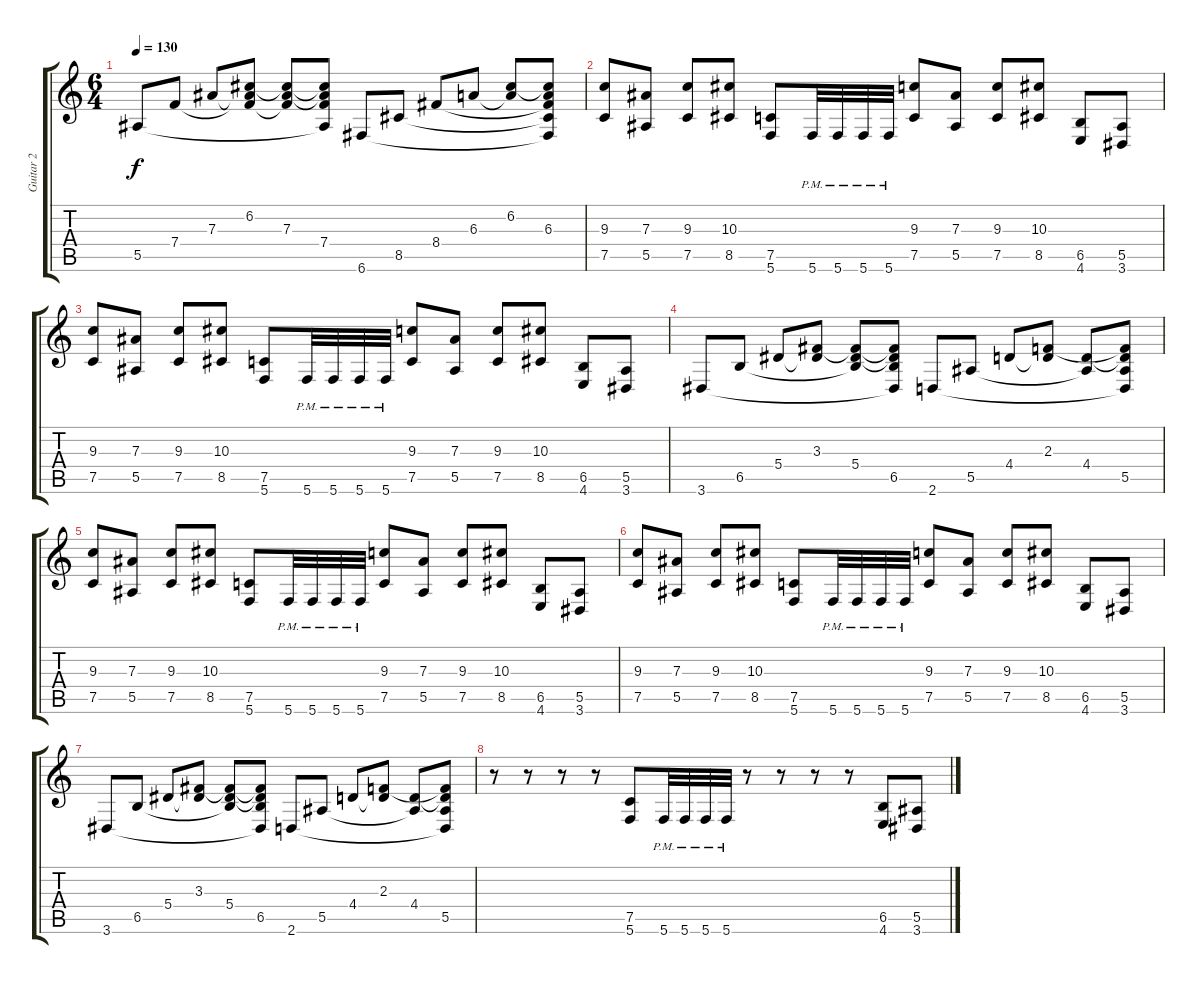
\track ("Guitar 2" "Guitar 2") {instrument distortionguitar}
\staff {score tabs}
\tuning (C4 G3 Eb3 Bb2 F2 C2) {hide}
\ts (6 4)
\tempo 130
\clef g2
\ks c
5.5.8{dy f} 7.4.8 7.3.8 (6.2 7.3{t} 7.4{t}).8 (6.2{t} 7.3 7.4{t}).8 (6.2{t} 7.3{t} 7.4 5.5{t}).8 6.6.8 8.5.8 8.4.8 6.3.8 (6.2 6.3{t}).8 (6.2{t} 6.3 8.4{t} 8.5{t} 6.6{t}).8 |
(9.3 7.5).8 (7.3 5.5).8 (9.3 7.5).8 (10.3 8.5).8 (7.5 5.6).8 5.6{pm}.32 5.6{pm}.32 5.6{pm}.32 5.6{pm}.32 (9.3 7.5).8 (7.3 5.5).8 (9.3 7.5).8 (10.3 8.5).8 (6.5 4.6).8 (5.5 3.6).8 |
(9.3 7.5).8 (7.3 5.5).8 (9.3 7.5).8 (10.3 8.5).8 (7.5 5.6).8 5.6{pm}.32 5.6{pm}.32 5.6{pm}.32 5.6{pm}.32 (9.3 7.5).8 (7.3 5.5).8 (9.3 7.5).8 (10.3 8.5).8 (6.5 4.6).8 (5.5 3.6).8 |
3.6.8 6.5.8 5.4.8 (3.3 5.4{t}).8 (3.3{t} 5.4 6.5{t}).8 (3.3{t} 5.4{t} 6.5 3.6{t}).8 2.6.8 5.5.8 4.4.8 (2.3 4.4{t}).8 (4.4 5.5{t}).8 (2.3{t} 4.4{t} 5.5 2.6{t}).8 |
(9.3 7.5).8 (7.3 5.5).8 (9.3 7.5).8 (10.3 8.5).8 (7.5 5.6).8 5.6{pm}.32 5.6{pm}.32 5.6{pm}.32 5.6{pm}.32 (9.3 7.5).8 (7.3 5.5).8 (9.3 7.5).8 (10.3 8.5).8 (6.5 4.6).8 (5.5 3.6).8 |
(9.3 7.5).8 (7.3 5.5).8 (9.3 7.5).8 (10.3 8.5).8 (7.5 5.6).8 5.6{pm}.32 5.6{pm}.32 5.6{pm}.32 5.6{pm}.32 (9.3 7.5).8 (7.3 5.5).8 (9.3 7.5).8 (10.3 8.5).8 (6.5 4.6).8 (5.5 3.6).8 |
3.6.8 6.5.8 5.4.8 (3.3 5.4{t}).8 (3.3{t} 5.4 6.5{t}).8 (3.3{t} 5.4{t} 6.5 3.6{t}).8 2.6.8 5.5.8 4.4.8 (2.3 4.4{t}).8 (4.4 5.5{t}).8 (2.3{t} 4.4{t} 5.5 2.6{t}).8 |
r.8 r.8 r.8 r.8 (7.5 5.6).8 5.6{pm}.32 5.6{pm}.32 5.6{pm}.32 5.6{pm}.32 r.8 r.8 r.8 r.8 (6.5 4.6).8 (5.5 3.6).8
